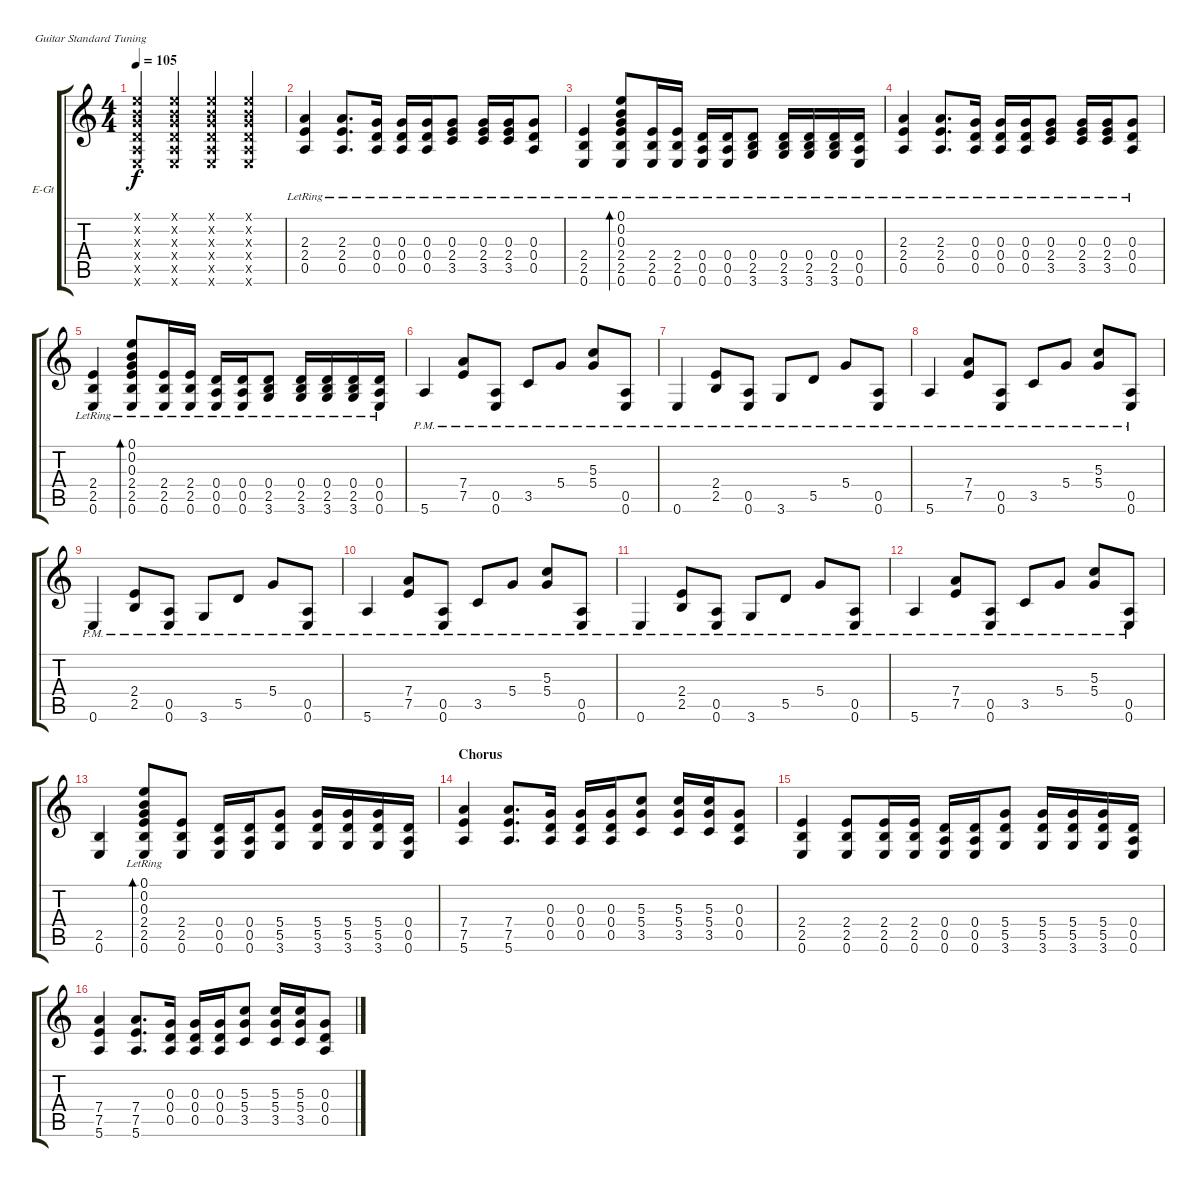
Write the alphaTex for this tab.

\bracketExtendMode groupsimilarinstruments
\firstSystemTrackNameOrientation horizontal
\otherSystemsTrackNameOrientation horizontal
\track ("Guitar" "E-Gt") {instrument distortionguitar}
\staff {score tabs}
\tuning (E4 B3 G3 D3 A2 E2)
\ts (4 4)
\beaming (8 2 2 2 2)
\tempo 105
\clef g2
\ks c
(0.1{x} 0.2{x} 0.3{x} 0.4{x} 0.5{x} 0.6{x}).4{dy f instrument distortionguitar} (0.1{x} 0.2{x} 0.3{x} 0.4{x} 0.5{x} 0.6{x}).4 (0.1{x} 0.2{x} 0.3{x} 0.4{x} 0.5{x} 0.6{x}).4 (0.1{x} 0.2{x} 0.3{x} 0.4{x} 0.5{x} 0.6{x}).4 |
(2.4{lr} 0.5{lr} 2.3{lr}).4 (2.4{lr} 0.5{lr} 2.3{lr}).8{d} (0.3{lr} 0.4{lr} 0.5{lr}).16 (0.3{lr} 0.4{lr} 0.5{lr}).16 (0.3{lr} 0.4{lr} 0.5{lr}).16 (2.4{lr} 3.5{lr} 0.3{lr}).8 (2.4{lr} 3.5{lr} 0.3{lr}).16 (2.4{lr} 3.5{lr} 0.3{lr}).16 (0.3{lr} 0.4{lr} 0.5{lr}).8 |
(2.4{lr} 2.5{lr} 0.6{lr}).4 (2.4{lr} 2.5{lr} 0.6{lr} 0.3{lr} 0.2{lr} 0.1{lr}).8{bd 54} (2.4{lr} 2.5{lr} 0.6{lr}).16 (2.4{lr} 2.5{lr} 0.6{lr}).16 (0.4{lr} 0.5{lr} 0.6{lr}).16 (0.4{lr} 0.5{lr} 0.6{lr}).16 (2.5{lr} 3.6{lr} 0.4{lr}).8 (2.5{lr} 3.6{lr} 0.4{lr}).16 (2.5{lr} 3.6{lr} 0.4{lr}).16 (2.5{lr} 3.6{lr} 0.4{lr}).16 (0.4{lr} 0.5{lr} 0.6{lr}).16 |
(2.4{lr} 0.5{lr} 2.3{lr}).4 (2.4{lr} 0.5{lr} 2.3{lr}).8{d} (0.3{lr} 0.4{lr} 0.5{lr}).16 (0.3{lr} 0.4{lr} 0.5{lr}).16 (0.3{lr} 0.4{lr} 0.5{lr}).16 (2.4{lr} 3.5{lr} 0.3{lr}).8 (2.4{lr} 3.5{lr} 0.3{lr}).16 (2.4{lr} 3.5{lr} 0.3{lr}).16 (0.3{lr} 0.4{lr} 0.5{lr}).8 |
(2.4{lr} 2.5{lr} 0.6{lr}).4 (2.4{lr} 2.5{lr} 0.6{lr} 0.3{lr} 0.2{lr} 0.1{lr}).8{bd 54} (2.4{lr} 2.5{lr} 0.6{lr}).16 (2.4{lr} 2.5{lr} 0.6{lr}).16 (0.4{lr} 0.5{lr} 0.6{lr}).16 (0.4{lr} 0.5{lr} 0.6{lr}).16 (2.5{lr} 3.6{lr} 0.4{lr}).8 (2.5{lr} 3.6{lr} 0.4{lr}).16 (2.5{lr} 3.6{lr} 0.4{lr}).16 (2.5{lr} 3.6{lr} 0.4{lr}).16 (0.4{lr} 0.5{lr} 0.6{lr}).16 |
5.6{pm}.4 (7.4{pm} 7.5{pm}).8 (0.5{pm} 0.6{pm}).8 3.5{pm}.8 5.4{pm}.8 (5.3{pm} 5.4{pm}).8 (0.5{pm} 0.6{pm}).8 |
0.6{pm}.4 (2.4{pm} 2.5{pm}).8 (0.5{pm} 0.6{pm}).8 3.6{pm}.8 5.5{pm}.8 5.4{pm}.8 (0.5{pm} 0.6{pm}).8 |
5.6{pm}.4 (7.4{pm} 7.5{pm}).8 (0.5{pm} 0.6{pm}).8 3.5{pm}.8 5.4{pm}.8 (5.3{pm} 5.4{pm}).8 (0.5{pm} 0.6{pm}).8 |
0.6{pm}.4 (2.4{pm} 2.5{pm}).8 (0.5{pm} 0.6{pm}).8 3.6{pm}.8 5.5{pm}.8 5.4{pm}.8 (0.5{pm} 0.6{pm}).8 |
5.6{pm}.4 (7.4{pm} 7.5{pm}).8 (0.5{pm} 0.6{pm}).8 3.5{pm}.8 5.4{pm}.8 (5.3{pm} 5.4{pm}).8 (0.5{pm} 0.6{pm}).8 |
0.6{pm}.4 (2.4{pm} 2.5{pm}).8 (0.5{pm} 0.6{pm}).8 3.6{pm}.8 5.5{pm}.8 5.4{pm}.8 (0.5{pm} 0.6{pm}).8 |
5.6{pm}.4 (7.4{pm} 7.5{pm}).8 (0.5{pm} 0.6{pm}).8 3.5{pm}.8 5.4{pm}.8 (5.3{pm} 5.4{pm}).8 (0.5{pm} 0.6{pm}).8 |
(0.6 2.5).4 (2.4{lr} 2.5{lr} 0.6{lr} 0.3{lr} 0.2{lr} 0.1{lr}).8{bd 54} (2.5 0.6 2.4).8 (0.4 0.5 0.6).16 (0.4 0.5 0.6).16 (5.4 5.5 3.6).8 (5.4 5.5 3.6).16 (5.4 5.5 3.6).16 (5.4 5.5 3.6).16 (0.4 0.5 0.6).16 |
\section ("" "Chorus")
(7.4 7.5 5.6).4 (7.4 7.5 5.6).8{d} (0.3 0.4 0.5).16 (0.3 0.4 0.5).16 (0.3 0.4 0.5).16 (5.3 5.4 3.5).8 (5.3 5.4 3.5).16 (5.3 5.4 3.5).16 (0.3 0.4 0.5).8 |
(2.4 2.5 0.6).4 (2.4 2.5 0.6).8 (2.4 2.5 0.6).16 (2.4 2.5 0.6).16 (0.4 0.5 0.6).16 (0.4 0.5 0.6).16 (5.4 5.5 3.6).8 (5.4 5.5 3.6).16 (5.4 5.5 3.6).16 (5.4 5.5 3.6).16 (0.4 0.5 0.6).16 |
(7.4 7.5 5.6).4 (7.4 7.5 5.6).8{d} (0.3 0.4 0.5).16 (0.3 0.4 0.5).16 (0.3 0.4 0.5).16 (5.3 5.4 3.5).8 (5.3 5.4 3.5).16 (5.3 5.4 3.5).16 (0.3 0.4 0.5).8
